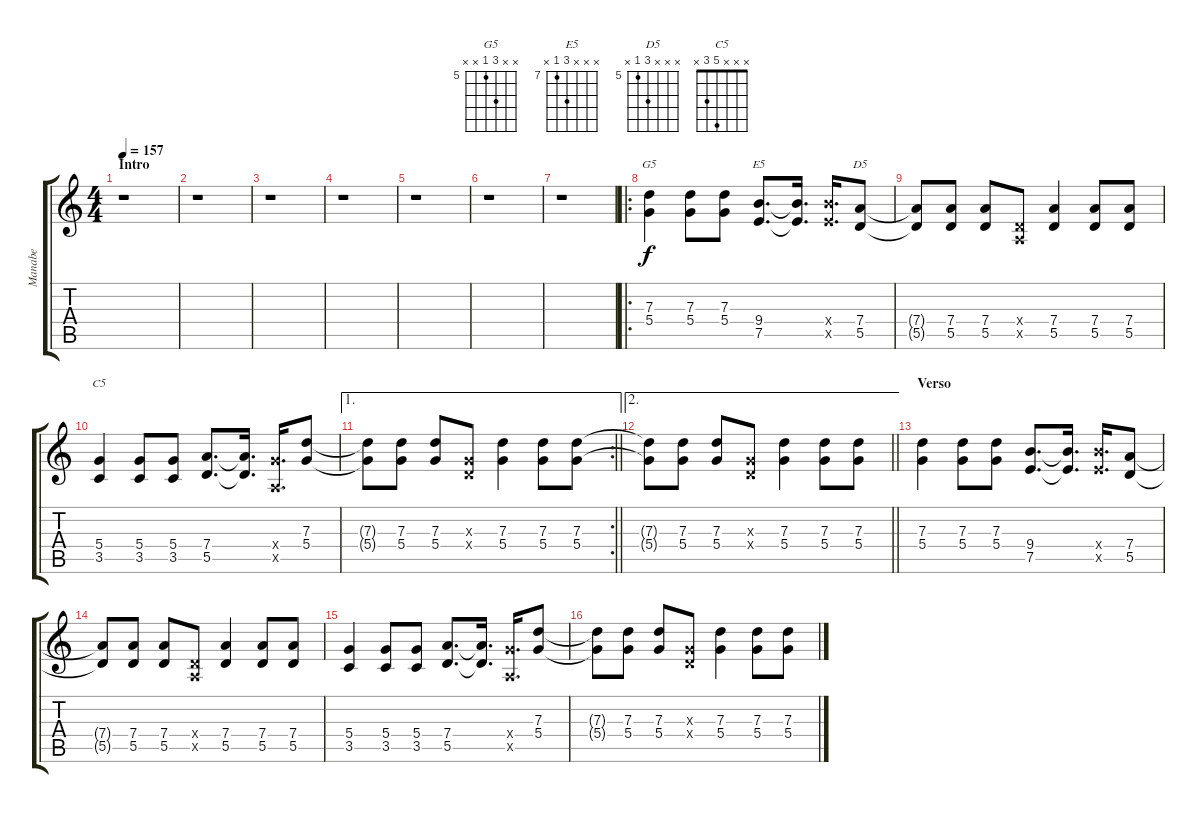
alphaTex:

\track ("Manabe" "Manabe") {instrument overdrivenguitar}
\staff {score tabs}
\tuning (E4 B3 G3 D3 A2 E2) {hide}
\chord ("G5" x x 7 5 x x) {firstfret 5}
\chord ("E5" x x x 9 7 x) {firstfret 7}
\chord ("D5" x x x 7 5 x) {firstfret 5}
\chord ("C5" x x x 5 3 x)
\ts (4 4)
\section ("" "Intro")
\tempo 157
\clef g2
\ks c
r.1{dy f instrument overdrivenguitar} |
r.1 |
r.1 |
r.1 |
r.1 |
r.1 |
r.1 |
\ro
(7.3 5.4).4{ch "G5"} (7.3 5.4).8 (7.3 5.4).8 (9.4 7.5).8{d ch "E5"} (9.4{t} 7.5{t}).16{d} (9.4{x} 7.5{x}).16{d} (7.4 5.5).8{ch "D5"} |
(7.4{t} 5.5{t}).8 (7.4 5.5).8 (7.4 5.5).8 (0.4{x} 0.5{x}).8 (7.4 5.5).4 (7.4 5.5).8 (7.4 5.5).8 |
(5.4 3.5).4{ch "C5"} (5.4 3.5).8 (5.4 3.5).8 (7.4 5.5).8{d} (7.4{t} 5.5{t}).16{d} (5.4{x} 0.5{x}).16{d} (7.3 5.4).8 |
\ae 1
\rc 2
\barLineRight lightlight
(7.3{t} 5.4{t}).8 (7.3 5.4).8 (7.3 5.4).8 (0.3{x} 0.4{x}).8 (7.3 5.4).4 (7.3 5.4).8 (7.3 5.4).8 |
\ae 2
\barLineRight lightlight
(7.3{t} 5.4{t}).8 (7.3 5.4).8 (7.3 5.4).8 (0.3{x} 0.4{x}).8 (7.3 5.4).4 (7.3 5.4).8 (7.3 5.4).8 |
\section ("" "Verso")
(7.3 5.4).4 (7.3 5.4).8 (7.3 5.4).8 (9.4 7.5).8{d} (9.4{t} 7.5{t}).16{d} (9.4{x} 7.5{x}).16{d} (7.4 5.5).8 |
(7.4{t} 5.5{t}).8 (7.4 5.5).8 (7.4 5.5).8 (0.4{x} 0.5{x}).8 (7.4 5.5).4 (7.4 5.5).8 (7.4 5.5).8 |
(5.4 3.5).4 (5.4 3.5).8 (5.4 3.5).8 (7.4 5.5).8{d} (7.4{t} 5.5{t}).16{d} (5.4{x} 0.5{x}).16{d} (7.3 5.4).8 |
(7.3{t} 5.4{t}).8 (7.3 5.4).8 (7.3 5.4).8 (0.3{x} 0.4{x}).8 (7.3 5.4).4 (7.3 5.4).8 (7.3 5.4).8
